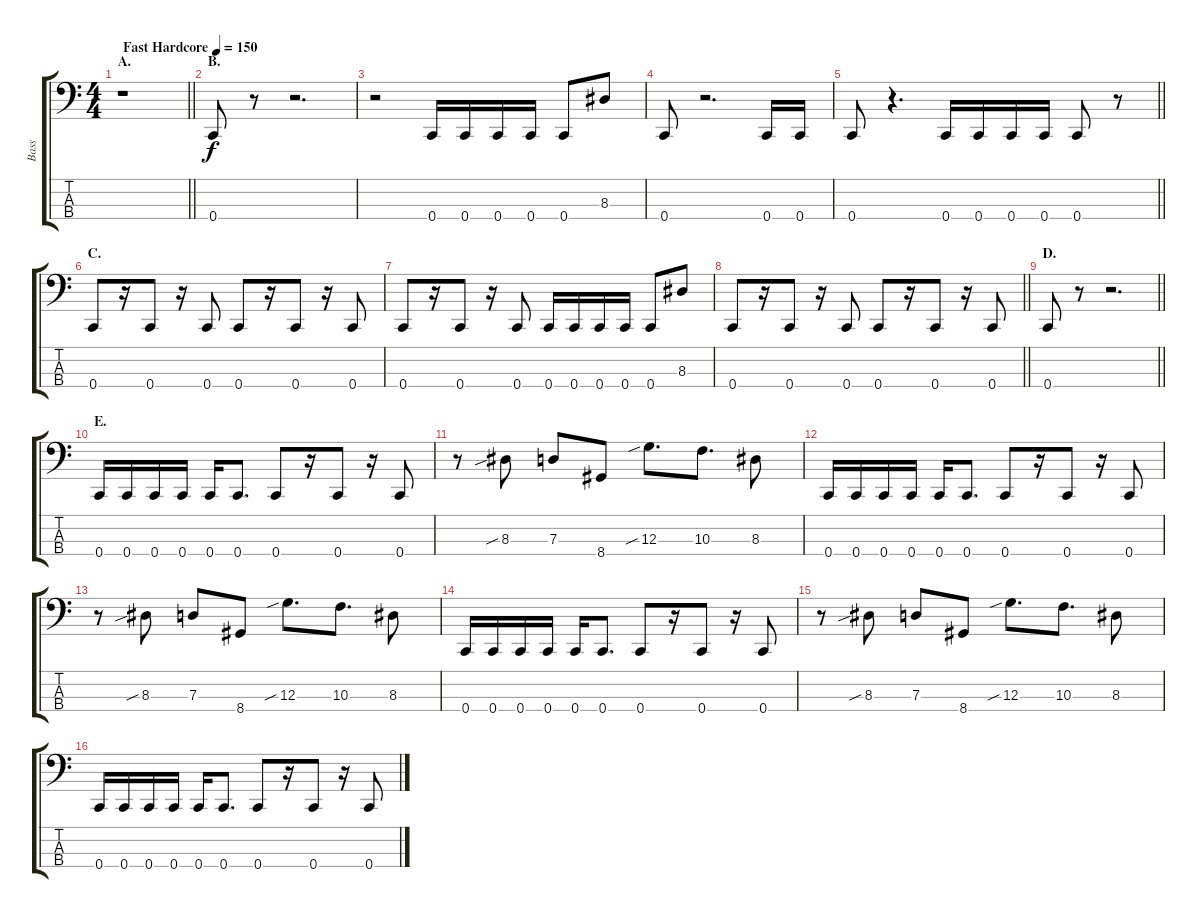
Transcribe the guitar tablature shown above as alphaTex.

\track ("Bass" "Bass") {instrument electricbasspick}
\staff {score tabs}
\tuning (F2 C2 G1 C1) {hide}
\ts (4 4)
\section ("" "A.")
\tempo (150 "Fast Hardcore")
\clef f4
\barLineRight lightlight
\ks c
r.1{dy f instrument electricbasspick} |
\section ("" "B.")
0.4.8 r.8 r.2{d} |
r.2 0.4.16 0.4.16 0.4.16 0.4.16 0.4.8 8.3.8 |
0.4.8 r.2{d} 0.4.16 0.4.16 |
\barLineRight lightlight
0.4.8 r.4{d} 0.4.16 0.4.16 0.4.16 0.4.16 0.4.8 r.8 |
\section ("" "C.")
0.4.8 r.16 0.4.8 r.16 0.4.8 0.4.8 r.16 0.4.8 r.16 0.4.8 |
0.4.8 r.16 0.4.8 r.16 0.4.8 0.4.16 0.4.16 0.4.16 0.4.16 0.4.8 8.3.8 |
\barLineRight lightlight
0.4.8 r.16 0.4.8 r.16 0.4.8 0.4.8 r.16 0.4.8 r.16 0.4.8 |
\section ("" "D.")
\barLineRight lightlight
0.4.8 r.8 r.2{d} |
\section ("" "E.")
0.4.16 0.4.16 0.4.16 0.4.16 0.4.16 0.4.8{d} 0.4.8 r.16 0.4.8 r.16 0.4.8 |
r.8 8.3{sib}.8 7.3.8 8.4.8 12.3{sib}.8{d} 10.3.8{d} 8.3.8 |
0.4.16 0.4.16 0.4.16 0.4.16 0.4.16 0.4.8{d} 0.4.8 r.16 0.4.8 r.16 0.4.8 |
r.8 8.3{sib}.8 7.3.8 8.4.8 12.3{sib}.8{d} 10.3.8{d} 8.3.8 |
0.4.16 0.4.16 0.4.16 0.4.16 0.4.16 0.4.8{d} 0.4.8 r.16 0.4.8 r.16 0.4.8 |
r.8 8.3{sib}.8 7.3.8 8.4.8 12.3{sib}.8{d} 10.3.8{d} 8.3.8 |
0.4.16 0.4.16 0.4.16 0.4.16 0.4.16 0.4.8{d} 0.4.8 r.16 0.4.8 r.16 0.4.8
